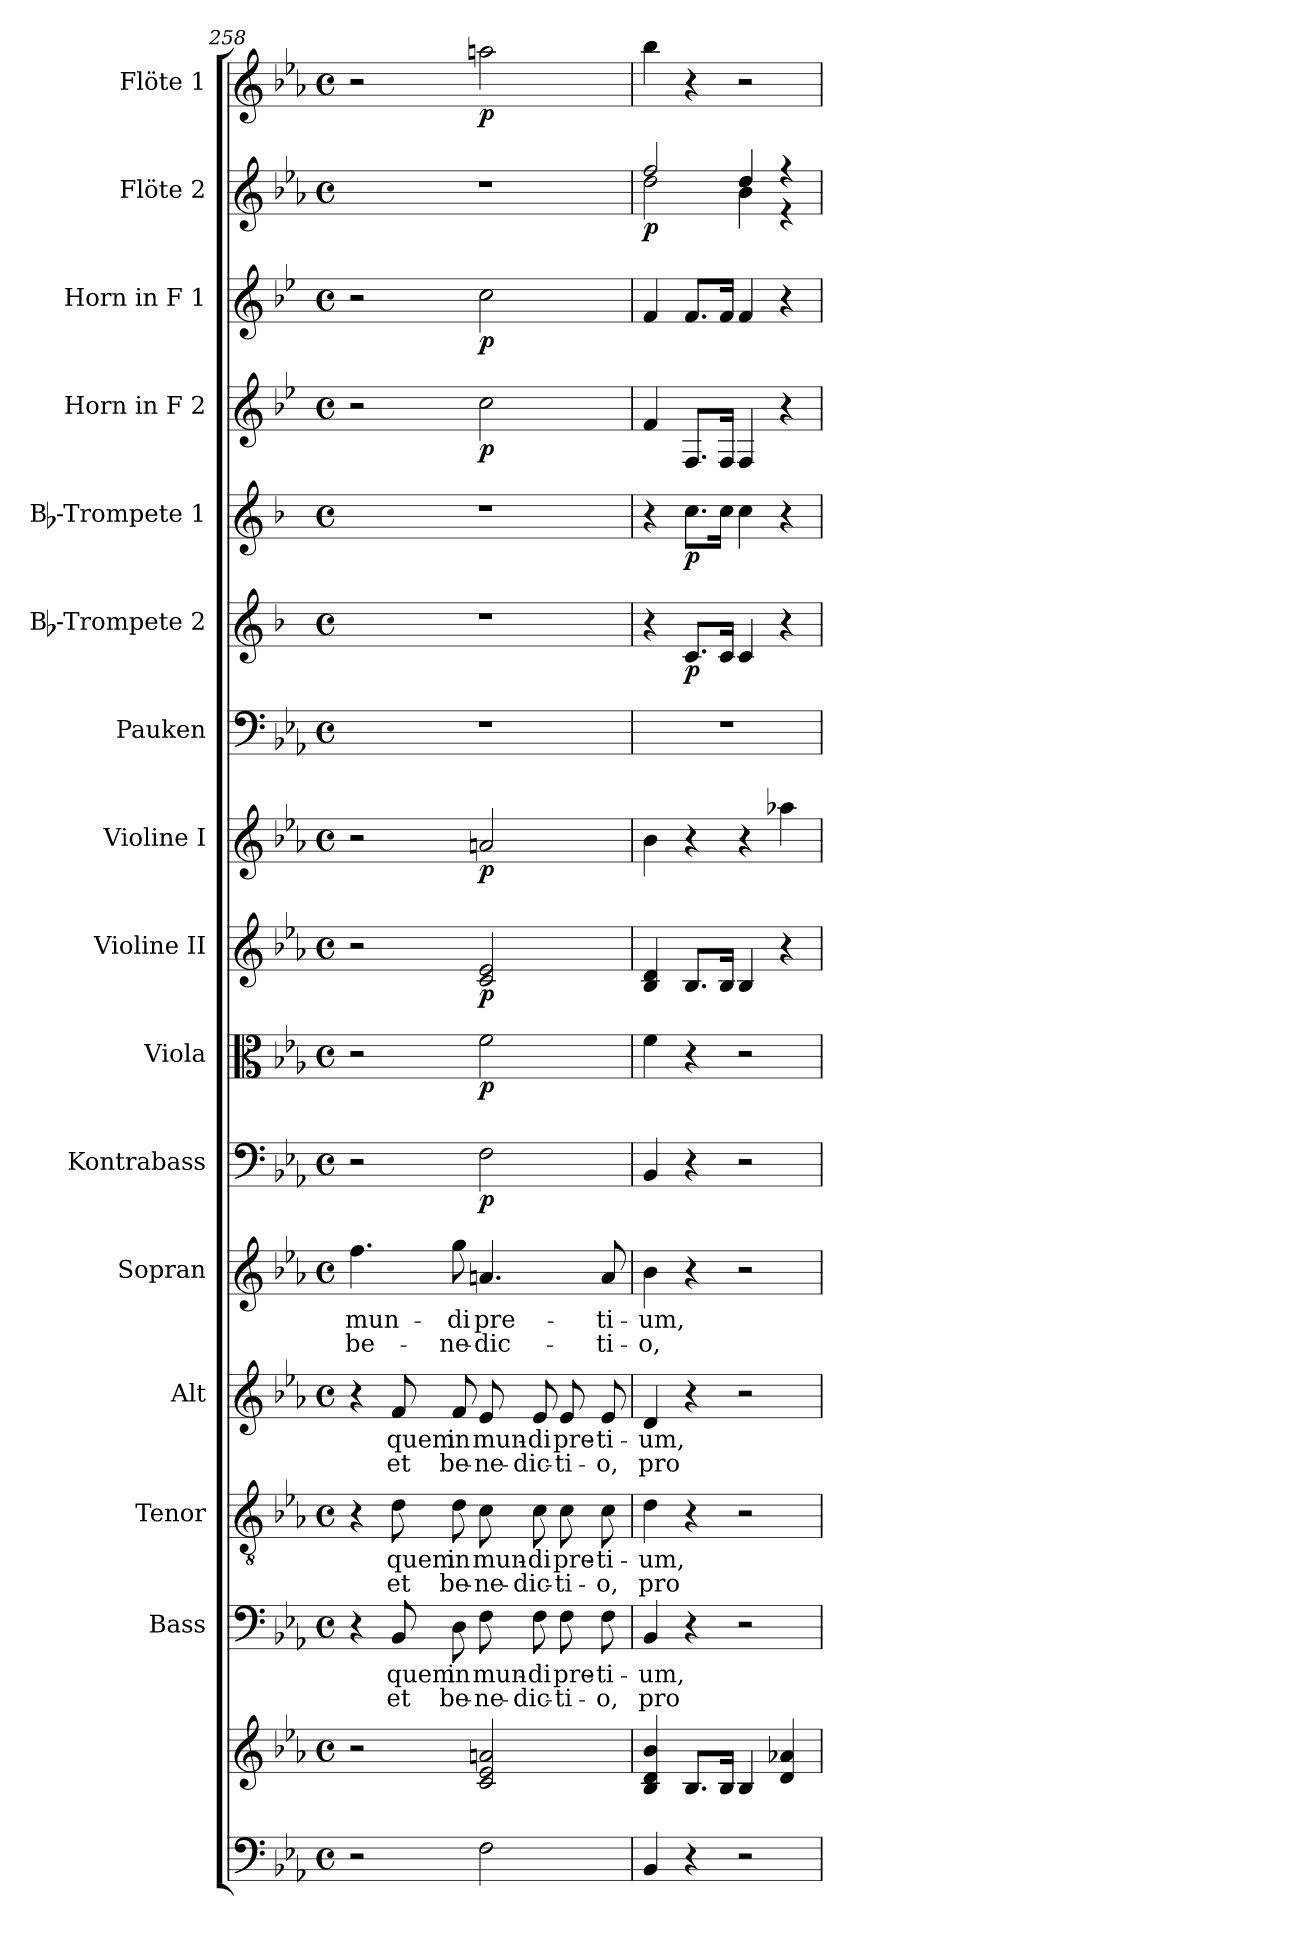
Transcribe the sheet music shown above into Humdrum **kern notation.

**kern	**kern	**kern	**text	**text	**kern	**text	**text	**kern	**text	**text	**kern	**text	**text	**kern	**dynam	**kern	**dynam	**kern	**dynam	**kern	**dynam	**kern	**kern	**dynam	**kern	**dynam	**kern	**dynam	**kern	**dynam	**kern	**dynam	**kern	**dynam
*part16	*part16	*part15	*part15	*part15	*part14	*part14	*part14	*part13	*part13	*part13	*part12	*part12	*part12	*part11	*part11	*part10	*part10	*part9	*part9	*part8	*part8	*part7	*part6	*part6	*part5	*part5	*part4	*part4	*part3	*part3	*part2	*part2	*part1	*part1
*staff17	*staff16	*staff15	*staff15	*staff15	*staff14	*staff14	*staff14	*staff13	*staff13	*staff13	*staff12	*staff12	*staff12	*staff11	*staff11	*staff10	*staff10	*staff9	*staff9	*staff8	*staff8	*staff7	*staff6	*staff6	*staff5	*staff5	*staff4	*staff4	*staff3	*staff3	*staff2	*staff2	*staff1	*staff1
*	*	*I"Bass	*	*	*I"Tenor	*	*	*I"Alt	*	*	*I"Sopran	*	*	*I"Kontrabass	*	*I"Viola	*	*I"Violine II	*	*I"Violine I	*	*I"Pauken	*I"Bb-Trompete 2	*	*I"Bb-Trompete 1	*	*I"Horn in F 2	*	*I"Horn in F 1	*	*I"Flöte 2	*	*I"Flöte 1	*
*	*	*I'B.	*	*	*I'T.	*	*	*I'A.	*	*	*I'S.	*	*	*I'Kb.	*	*I'Vla.	*	*I'Vl. II	*	*I'Vl. I	*	*I'Pk.	*I'Bb Trp. 2	*	*I'Bb Trp. 1	*	*	*	*	*	*I'Fl. 2	*	*I'Fl. 1	*
*clefF4	*clefG2	*clefF4	*	*	*clefGv2	*	*	*clefG2	*	*	*clefG2	*	*	*clefF4	*	*clefC3	*	*clefG2	*	*clefG2	*	*clefF4	*clefG2	*	*clefG2	*	*clefG2	*	*clefG2	*	*clefG2	*	*clefG2	*
*	*	*	*	*	*	*	*	*	*	*	*	*	*	*ITrd7c12	*	*	*	*	*	*	*	*	*ITrd1c2	*	*ITrd1c2	*	*ITrd4c7	*	*ITrd4c7	*	*	*	*	*
*k[b-e-a-]	*k[b-e-a-]	*k[b-e-a-]	*	*	*k[b-e-a-]	*	*	*k[b-e-a-]	*	*	*k[b-e-a-]	*	*	*k[b-e-a-]	*	*k[b-e-a-]	*	*k[b-e-a-]	*	*k[b-e-a-]	*	*k[b-e-a-]	*k[b-e-a-]	*	*k[b-e-a-]	*	*k[b-e-a-]	*	*k[b-e-a-]	*	*k[b-e-a-]	*	*k[b-e-a-]	*
*E-:	*E-:	*E-:	*	*	*E-:	*	*	*E-:	*	*	*E-:	*	*	*E-:	*	*E-:	*	*E-:	*	*E-:	*	*E-:	*E-:	*	*E-:	*	*E-:	*	*E-:	*	*E-:	*	*E-:	*
*M4/4	*M4/4	*M4/4	*	*	*M4/4	*	*	*M4/4	*	*	*M4/4	*	*	*M4/4	*	*M4/4	*	*M4/4	*	*M4/4	*	*M4/4	*M4/4	*	*M4/4	*	*M4/4	*	*M4/4	*	*M4/4	*	*M4/4	*
*met(c)	*met(c)	*met(c)	*	*	*met(c)	*	*	*met(c)	*	*	*met(c)	*	*	*met(c)	*	*met(c)	*	*met(c)	*	*met(c)	*	*met(c)	*met(c)	*	*met(c)	*	*met(c)	*	*met(c)	*	*met(c)	*	*met(c)	*
=258	=258	=258	=258	=258	=258	=258	=258	=258	=258	=258	=258	=258	=258	=258	=258	=258	=258	=258	=258	=258	=258	=258	=258	=258	=258	=258	=258	=258	=258	=258	=258	=258	=258	=258
!	!	!	!	!	!	!	!	!	!	!	!	!LO:LY:b	!LO:LY:b	!	!	!	!	!	!	!	!	!	!	!	!	!	!	!	!	!	!	!	!	!
2r	2r	4r	.	.	4r	.	.	4r	.	.	4.ff\	mun-	be-	2r	.	2r	.	2r	.	2r	.	1r	1r	.	1r	.	2r	.	2r	.	1r	.	2r	.
!	!	!	!LO:LY:b	!LO:LY:b	!	!LO:LY:b	!LO:LY:b	!	!LO:LY:b	!LO:LY:b	!	!	!	!	!	!	!	!	!	!	!	!	!	!	!	!	!	!	!	!	!	!	!	!
.	.	8BB-/	quem	et	8d\	quem	et	8f/	quem	et	.	.	.	.	.	.	.	.	.	.	.	.	.	.	.	.	.	.	.	.	.	.	.	.
!	!	!	!LO:LY:b	!LO:LY:b	!	!LO:LY:b	!LO:LY:b	!	!LO:LY:b	!LO:LY:b	!	!LO:LY:b	!LO:LY:b	!	!	!	!	!	!	!	!	!	!	!	!	!	!	!	!	!	!	!	!	!
.	.	8D\	in	be-	8d\	in	be-	8f/	in	be-	8gg\	-di	-ne-	.	.	.	.	.	.	.	.	.	.	.	.	.	.	.	.	.	.	.	.	.
!	!	!	!LO:LY:b	!LO:LY:b	!	!LO:LY:b	!LO:LY:b	!	!LO:LY:b	!LO:LY:b	!	!LO:LY:b	!LO:LY:b	!	!LO:DY:b	!	!LO:DY:b	!	!LO:DY:b	!	!LO:DY:b	!	!	!	!	!	!	!LO:DY:b	!	!LO:DY:b	!	!	!	!LO:DY:b
2F\	2c/ 2e-/ 2an/	8F\	mun-	-ne-	8c\	mun-	-ne-	8e-/	mun-	-ne-	4.an/	pre-	-dic-	2FF\	p	2f\	p	2c/ 2e-/	p	2an/	p	.	.	.	.	.	2f\	p	2f\	p	.	.	2aan\	p
!	!	!	!LO:LY:b	!LO:LY:b	!	!LO:LY:b	!LO:LY:b	!	!LO:LY:b	!LO:LY:b	!	!	!	!	!	!	!	!	!	!	!	!	!	!	!	!	!	!	!	!	!	!	!	!
.	.	8F\	-di	-dic-	8c\	-di	-dic-	8e-/	-di	-dic-	.	.	.	.	.	.	.	.	.	.	.	.	.	.	.	.	.	.	.	.	.	.	.	.
!	!	!	!LO:LY:b	!LO:LY:b	!	!LO:LY:b	!LO:LY:b	!	!LO:LY:b	!LO:LY:b	!	!	!	!	!	!	!	!	!	!	!	!	!	!	!	!	!	!	!	!	!	!	!	!
.	.	8F\	pre-	-ti-	8c\	pre-	-ti-	8e-/	pre-	-ti-	.	.	.	.	.	.	.	.	.	.	.	.	.	.	.	.	.	.	.	.	.	.	.	.
!	!	!	!LO:LY:b	!LO:LY:b	!	!LO:LY:b	!LO:LY:b	!	!LO:LY:b	!LO:LY:b	!	!LO:LY:b	!LO:LY:b	!	!	!	!	!	!	!	!	!	!	!	!	!	!	!	!	!	!	!	!	!
.	.	8F\	-ti-	-o,	8c\	-ti-	-o,	8e-/	-ti-	-o,	8a/	-ti-	-ti-	.	.	.	.	.	.	.	.	.	.	.	.	.	.	.	.	.	.	.	.	.
=259	=259	=259	=259	=259	=259	=259	=259	=259	=259	=259	=259	=259	=259	=259	=259	=259	=259	=259	=259	=259	=259	=259	=259	=259	=259	=259	=259	=259	=259	=259	=259	=259	=259	=259
!	!	!	!LO:LY:b	!LO:LY:b	!	!LO:LY:b	!LO:LY:b	!	!LO:LY:b	!LO:LY:b	!	!LO:LY:b	!LO:LY:b	!	!	!	!	!	!	!	!	!	!	!	!	!	!	!	!	!	!	!LO:DY:b	!	!
*	*	*	*	*	*	*	*	*	*	*	*	*	*	*	*	*	*	*	*	*	*	*	*	*	*	*	*	*	*	*	*^	*	*	*
4BB-/	4B-/ 4d/ 4b-/	4BB-/	-um,	pro-	4d\	-um,	pro-	4d/	-um,	pro-	4b-\	-um,	-o,	4BBB-/	.	4f\	.	4B-/ 4d/	.	4b-\	.	1r	4r	.	4r	.	4B-/	.	4B-/	.	2ff/	2dd\	p	4bb-\	.
!	!	!	!	!	!	!	!	!	!	!	!	!	!	!	!	!	!	!	!	!	!	!	!	!LO:DY:b	!	!LO:DY:b	!	!	!	!	!	!	!	!	!
4r	8.B-/L	4r	.	.	4r	.	.	4r	.	.	4r	.	.	4r	.	4r	.	8.B-/L	.	4r	.	.	8.B-/L	p	8.b-\L	p	8.BB-/L	.	8.B-/L	.	.	.	.	4r	.
.	16B-/Jk	.	.	.	.	.	.	.	.	.	.	.	.	.	.	.	.	16B-/Jk	.	.	.	.	16B-/Jk	.	16b-\Jk	.	16BB-/Jk	.	16B-/Jk	.	.	.	.	.	.
2r	4B-/	2r	.	.	2r	.	.	2r	.	.	2r	.	.	2r	.	2r	.	4B-/	.	4r	.	.	4B-/	.	4b-\	.	4BB-/	.	4B-/	.	4dd/	4b-\	.	2r	.
.	4d/ 4a-X/	.	.	.	.	.	.	.	.	.	.	.	.	.	.	.	.	4r	.	4aa-X\	.	.	4r	.	4r	.	4r	.	4r	.	4r	4r	.	.	.
*	*	*	*	*	*	*	*	*	*	*	*	*	*	*	*	*	*	*	*	*	*	*	*	*	*	*	*	*	*	*	*v	*v	*	*	*
=	=	=	=	=	=	=	=	=	=	=	=	=	=	=	=	=	=	=	=	=	=	=	=	=	=	=	=	=	=	=	=	=	=	=
*-	*-	*-	*-	*-	*-	*-	*-	*-	*-	*-	*-	*-	*-	*-	*-	*-	*-	*-	*-	*-	*-	*-	*-	*-	*-	*-	*-	*-	*-	*-	*-	*-	*-	*-
